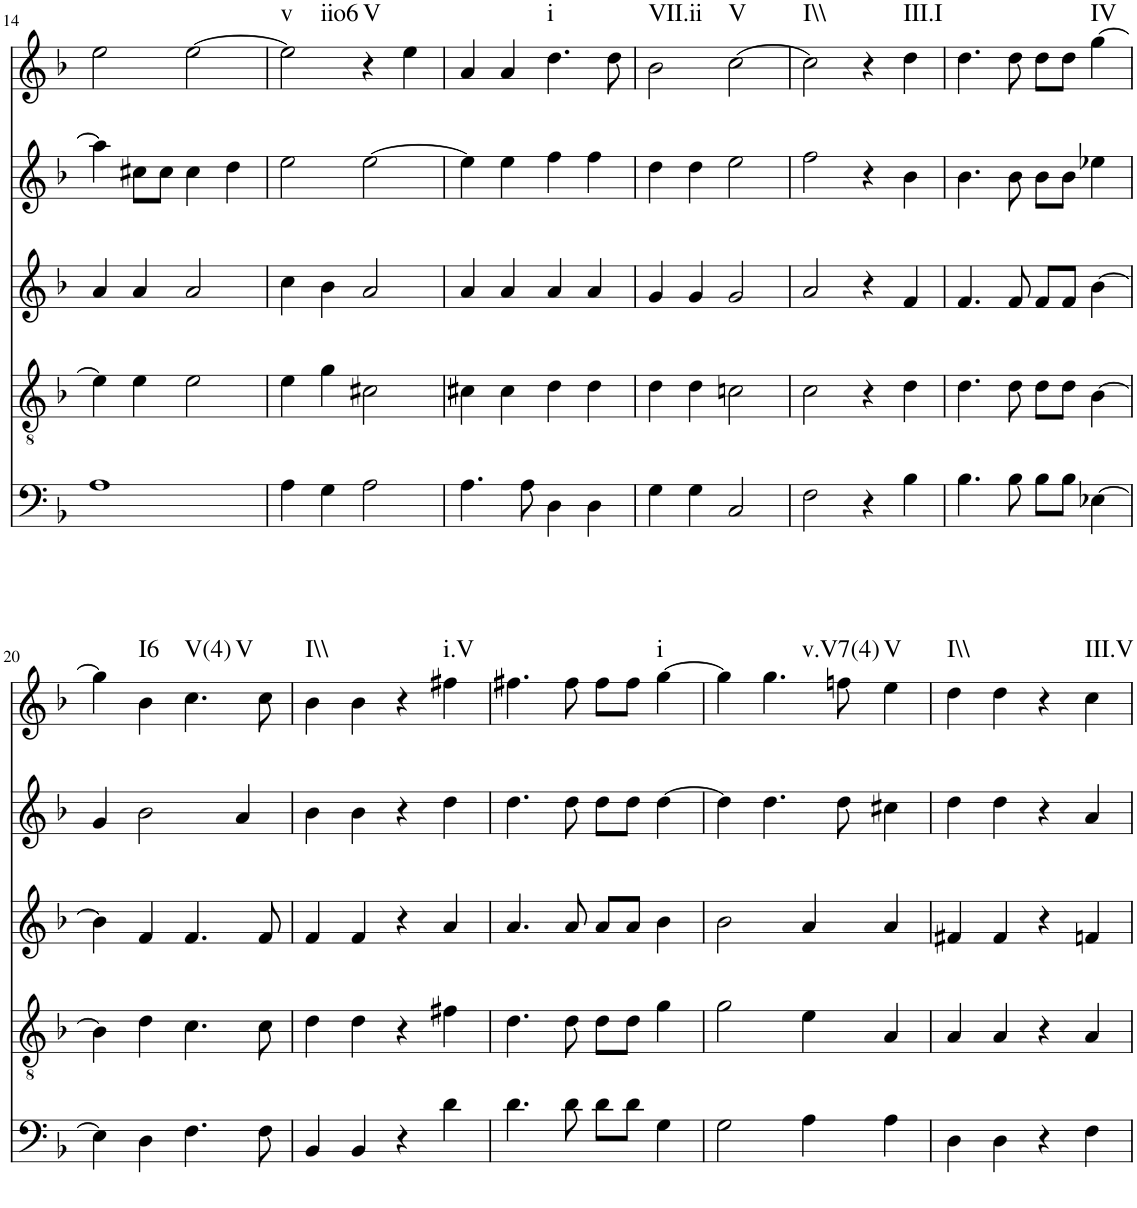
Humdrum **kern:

**kern	**kern	**kern	**kern	**kern	**harte
*part5	*part4	*part3	*part2	*part1	*part1
*staff5	*staff4	*staff3	*staff2	*staff1	*
*I"vox	*I"vox	*I"vox	*I"vox	*I"vox	*
!!LO:PB:g=z
*clefF4	*clefGv2	*clefG2	*clefG2	*clefG2	*
*k[b-]	*k[b-]	*k[b-]	*k[b-]	*k[b-]	*
*M4/4	*M4/4	*M4/4	*M4/4	*M4/4	*
=14	=14	=14	=14	=14	=14
1A	4e\]	4a/	4aa\]	2ee\	.
.	4e\	4a/	8cc#X\L	.	.
.	.	.	8cc#\J	.	.
.	2e\	2a/	4cc#\	[2ee\	.
.	.	.	4dd\	.	.
=15	=15	=15	=15	=15	=15
!	!	!	!	!	!LO:H:n=1:kt=v
!	!	!	!	!	!LO:H:n=2:kt=iio6
4A\	4e\	4cc\	2ee\	2ee\]	N N
4G\	4g\	4b-\	.	.	.
!	!	!	!	!	!LO:H:kt=V
2A\	2c#X\	2a/	[2ee\	4r	N
.	.	.	.	4ee\	.
=16	=16	=16	=16	=16	=16
4.A\	4c#X\	4a/	4ee\]	4a/	.
.	4c#\	4a/	4ee\	4a/	.
8A\	.	.	.	.	.
!	!	!	!	!	!LO:H:kt=i
4D\	4d\	4a/	4ff\	4.dd\	N
4D\	4d\	4a/	4ff\	.	.
.	.	.	.	8dd\	.
=17	=17	=17	=17	=17	=17
!	!	!	!	!	!LO:H:kt=VII.ii
4G\	4d\	4g/	4dd\	2b-\	N
4G\	4d\	4g/	4dd\	.	.
!	!	!	!	!	!LO:H:kt=V
2C/	2cn\	2g/	2ee\	[2cc\	N
=18	=18	=18	=18	=18	=18
!	!	!	!	!	!LO:H:kt=I\\
2F\	2c\	2a/	2ff\	2cc\]	N
4r	4r	4r	4r	4r	.
!	!	!	!	!	!LO:H:kt=III.I
4B-\	4d\	4f/	4b-\	4dd\	N
=19	=19	=19	=19	=19	=19
4.B-\	4.d\	4.f/	4.b-\	4.dd\	.
8B-\	8d\	8f/	8b-\	8dd\	.
8B-\L	8d\L	8f/L	8b-\L	8dd\L	.
8B-\J	8d\J	8f/J	8b-\J	8dd\J	.
!	!	!	!	!	!LO:H:kt=IV
[4E-X\	[4B-\	[4b-\	4ee-X\	[4gg\	N
!!LO:LB:g=z
=20	=20	=20	=20	=20	=20
4E-\]	4B-\]	4b-\]	4g/	4gg\]	.
!	!	!	!	!	!LO:H:kt=I6
4D\	4d\	4f/	2b-\	4b-\	N
!	!	!	!	!	!LO:H:n=1:kt=V(4)
!	!	!	!	!	!LO:H:n=2:kt=V
4.F\	4.c\	4.f/	.	4.cc\	N N
.	.	.	4a/	.	.
8F\	8c\	8f/	.	8cc\	.
=21	=21	=21	=21	=21	=21
!	!	!	!	!	!LO:H:kt=I\\
4BB-/	4d\	4f/	4b-\	4b-\	N
4BB-/	4d\	4f/	4b-\	4b-\	.
4r	4r	4r	4r	4r	.
!	!	!	!	!	!LO:H:kt=i.V
4d\	4f#X\	4a/	4dd\	4ff#X\	N
=22	=22	=22	=22	=22	=22
4.d\	4.d\	4.a/	4.dd\	4.ff#X\	.
8d\	8d\	8a/	8dd\	8ff#\	.
8d\L	8d\L	8a/L	8dd\L	8ff#\L	.
8d\J	8d\J	8a/J	8dd\J	8ff#\J	.
!	!	!	!	!	!LO:H:kt=i
4G\	4g\	4b-\	[4dd\	[4gg\	N
=23	=23	=23	=23	=23	=23
2G\	2g\	2b-\	4dd\]	4gg\]	.
!	!	!	!	!	!LO:H:kt=v.V7(4)
.	.	.	4.dd\	4.gg\	N
4A\	4e\	4a/	.	.	.
.	.	.	8dd\	8ffn\	.
!	!	!	!	!	!LO:H:kt=V
4A\	4A/	4a/	4cc#X\	4ee\	N
=24	=24	=24	=24	=24	=24
!	!	!	!	!	!LO:H:kt=I\\
4D\	4A/	4f#X/	4dd\	4dd\	N
4D\	4A/	4f#/	4dd\	4dd\	.
4r	4r	4r	4r	4r	.
!	!	!	!	!	!LO:H:kt=III.V
4F\	4A/	4fn/	4a/	4cc\	N
=	=	=	=	=	=
*-	*-	*-	*-	*-	*-
